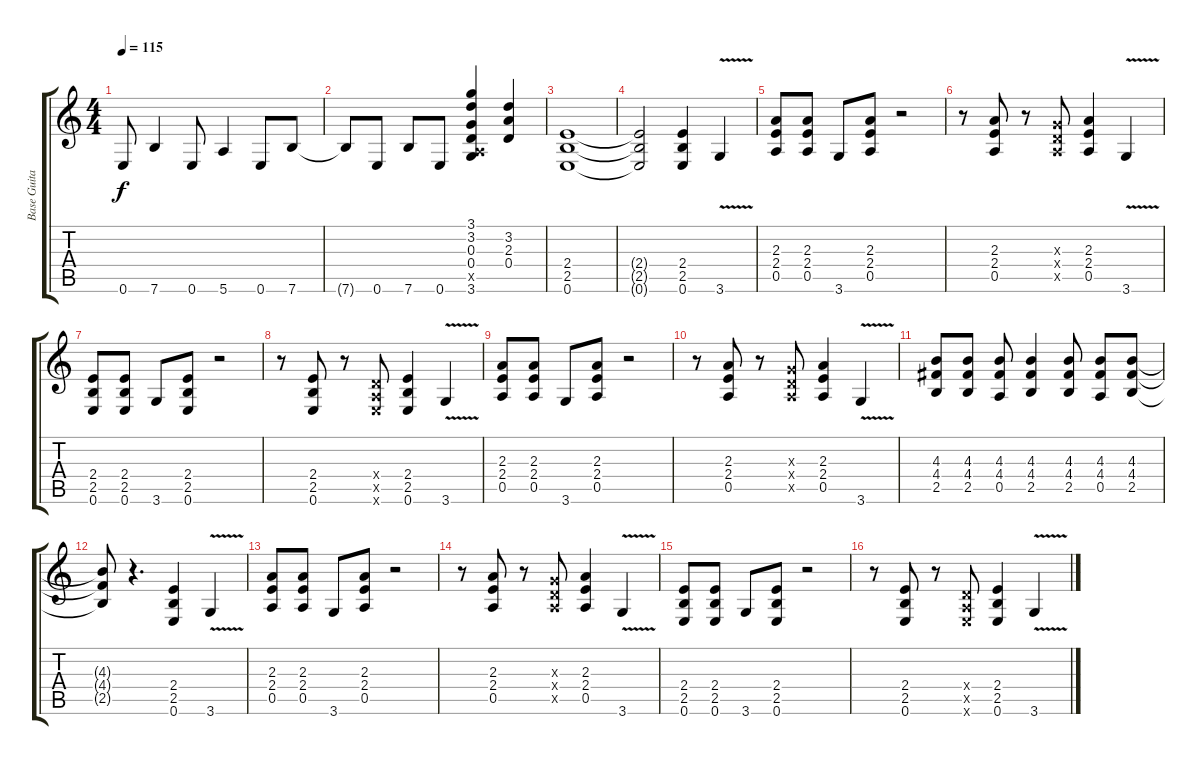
\track ("Base Guitar" "Base Guita") {instrument distortionguitar}
\staff {score tabs}
\tuning (E4 B3 G3 D3 A2 E2) {hide}
\ts (4 4)
\tempo 115
\clef g2
\ks c
0.6.8{dy f} 7.6.4 0.6.8 5.6.4 0.6.8 7.6.8 |
7.6{t}.8 0.6.8 7.6.8 0.6.8 (3.1 3.2 0.3 0.4 0.5{x} 3.6).4 (3.2 2.3 0.4).4 |
(2.4 2.5 0.6).1 |
(2.4{t} 2.5{t} 0.6{t}).2 (2.4 2.5 0.6).4 3.6{v}.4 |
(2.3 2.4 0.5).8 (2.3 2.4 0.5).8 3.6.8 (2.3 2.4 0.5).8 r.2 |
r.8 (2.3 2.4 0.5).8 r.8 (0.3{x} 0.4{x} 0.5{x}).8 (2.3 2.4 0.5).4 3.6{v}.4 |
(2.4 2.5 0.6).8 (2.4 2.5 0.6).8 3.6.8 (2.4 2.5 0.6).8 r.2 |
r.8 (2.4 2.5 0.6).8 r.8 (0.4{x} 0.5{x} 0.6{x}).8 (2.4 2.5 0.6).4 3.6{v}.4 |
(2.3 2.4 0.5).8 (2.3 2.4 0.5).8 3.6.8 (2.3 2.4 0.5).8 r.2 |
r.8 (2.3 2.4 0.5).8 r.8 (0.3{x} 0.4{x} 0.5{x}).8 (2.3 2.4 0.5).4 3.6{v}.4 |
(4.3 4.4 2.5).8 (4.3 4.4 2.5).8 (4.3 4.4 0.5).8 (4.3 4.4 2.5).4 (4.3 4.4 2.5).8 (4.3 4.4 0.5).8 (4.3 4.4 2.5).8 |
(4.3{t} 4.4{t} 2.5{t}).8 r.4{d} (2.4 2.5 0.6).4 3.6{v}.4 |
(2.3 2.4 0.5).8 (2.3 2.4 0.5).8 3.6.8 (2.3 2.4 0.5).8 r.2 |
r.8 (2.3 2.4 0.5).8 r.8 (0.3{x} 0.4{x} 0.5{x}).8 (2.3 2.4 0.5).4 3.6{v}.4 |
(2.4 2.5 0.6).8 (2.4 2.5 0.6).8 3.6.8 (2.4 2.5 0.6).8 r.2 |
r.8 (2.4 2.5 0.6).8 r.8 (0.4{x} 0.5{x} 0.6{x}).8 (2.4 2.5 0.6).4 3.6{v}.4
